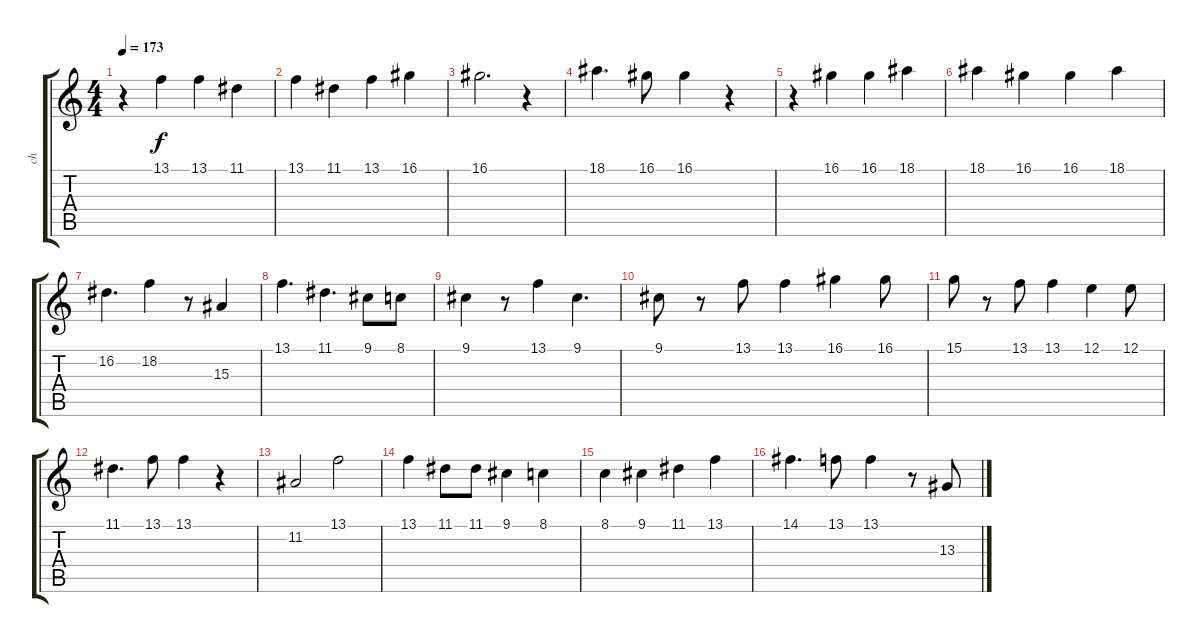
\track ("ch" "ch") {instrument lead1square}
\staff {score tabs}
\tuning (E4 B3 G3 D3 A2 E2) {hide}
\ts (4 4)
\tempo 173
\clef g2
\ks c
r.4{dy f} 13.1.4 13.1.4 11.1.4 |
13.1.4 11.1.4 13.1.4 16.1.4 |
16.1.2{d} r.4 |
18.1.4{d} 16.1.8 16.1.4 r.4 |
r.4 16.1.4 16.1.4 18.1.4 |
18.1.4 16.1.4 16.1.4 18.1.4 |
16.2.4{d} 18.2.4 r.8 15.3.4 |
13.1.4{d} 11.1.4{d} 9.1.8 8.1.8 |
9.1.4 r.8 13.1.4 9.1.4{d} |
9.1.8 r.8 13.1.8 13.1.4 16.1.4 16.1.8 |
15.1.8 r.8 13.1.8 13.1.4 12.1.4 12.1.8 |
11.1.4{d} 13.1.8 13.1.4 r.4 |
11.2.2 13.1.2 |
13.1.4 11.1.8 11.1.8 9.1.4 8.1.4 |
8.1.4 9.1.4 11.1.4 13.1.4 |
14.1.4{d} 13.1.8 13.1.4 r.8 13.3.8
